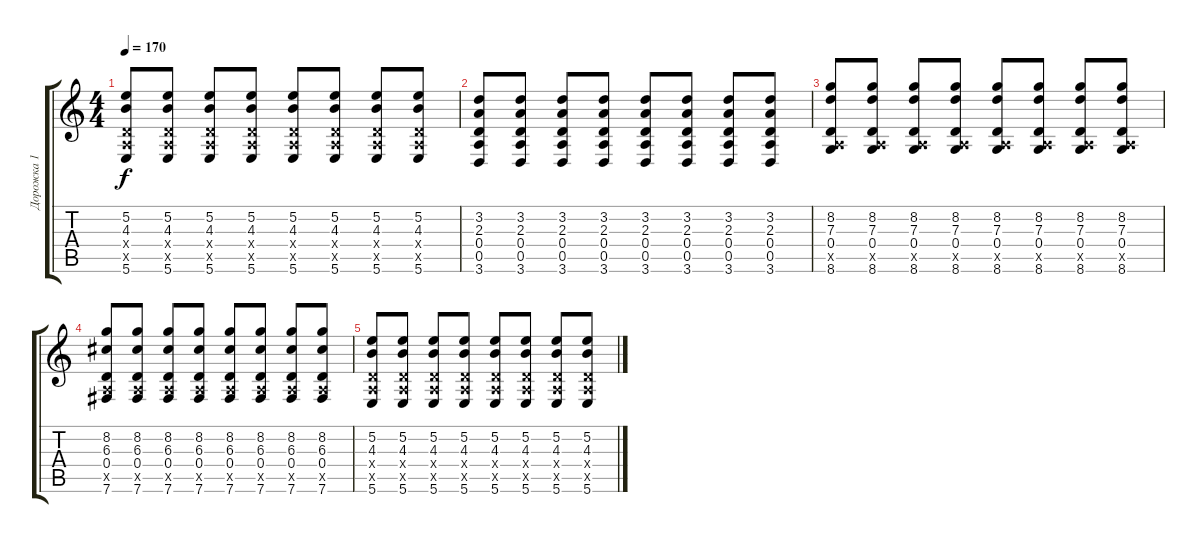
\track ("Дорожка 1" "Дорожка 1") {instrument distortionguitar}
\staff {score tabs}
\tuning (E4 B3 G3 D3 A2 B1) {hide}
\ts (4 4)
\tempo 170
\clef g2
\ks c
(5.2 4.3 0.4{x} 0.5{x} 5.6).8{dy f} (5.2 4.3 0.4{x} 0.5{x} 5.6).8 (5.2 4.3 0.4{x} 0.5{x} 5.6).8 (5.2 4.3 0.4{x} 0.5{x} 5.6).8 (5.2 4.3 0.4{x} 0.5{x} 5.6).8 (5.2 4.3 0.4{x} 0.5{x} 5.6).8 (5.2 4.3 0.4{x} 0.5{x} 5.6).8 (5.2 4.3 0.4{x} 0.5{x} 5.6).8 |
(3.2 2.3 0.4 0.5 3.6).8 (3.2 2.3 0.4 0.5 3.6).8 (3.2 2.3 0.4 0.5 3.6).8 (3.2 2.3 0.4 0.5 3.6).8 (3.2 2.3 0.4 0.5 3.6).8 (3.2 2.3 0.4 0.5 3.6).8 (3.2 2.3 0.4 0.5 3.6).8 (3.2 2.3 0.4 0.5 3.6).8 |
(8.2 7.3 0.4 0.5{x} 8.6).8 (8.2 7.3 0.4 0.5{x} 8.6).8 (8.2 7.3 0.4 0.5{x} 8.6).8 (8.2 7.3 0.4 0.5{x} 8.6).8 (8.2 7.3 0.4 0.5{x} 8.6).8 (8.2 7.3 0.4 0.5{x} 8.6).8 (8.2 7.3 0.4 0.5{x} 8.6).8 (8.2 7.3 0.4 0.5{x} 8.6).8 |
(8.2 6.3 0.4 0.5{x} 7.6).8 (8.2 6.3 0.4 0.5{x} 7.6).8 (8.2 6.3 0.4 0.5{x} 7.6).8 (8.2 6.3 0.4 0.5{x} 7.6).8 (8.2 6.3 0.4 0.5{x} 7.6).8 (8.2 6.3 0.4 0.5{x} 7.6).8 (8.2 6.3 0.4 0.5{x} 7.6).8 (8.2 6.3 0.4 0.5{x} 7.6).8 |
(5.2 4.3 0.4{x} 0.5{x} 5.6).8 (5.2 4.3 0.4{x} 0.5{x} 5.6).8 (5.2 4.3 0.4{x} 0.5{x} 5.6).8 (5.2 4.3 0.4{x} 0.5{x} 5.6).8 (5.2 4.3 0.4{x} 0.5{x} 5.6).8 (5.2 4.3 0.4{x} 0.5{x} 5.6).8 (5.2 4.3 0.4{x} 0.5{x} 5.6).8 (5.2 4.3 0.4{x} 0.5{x} 5.6).8
